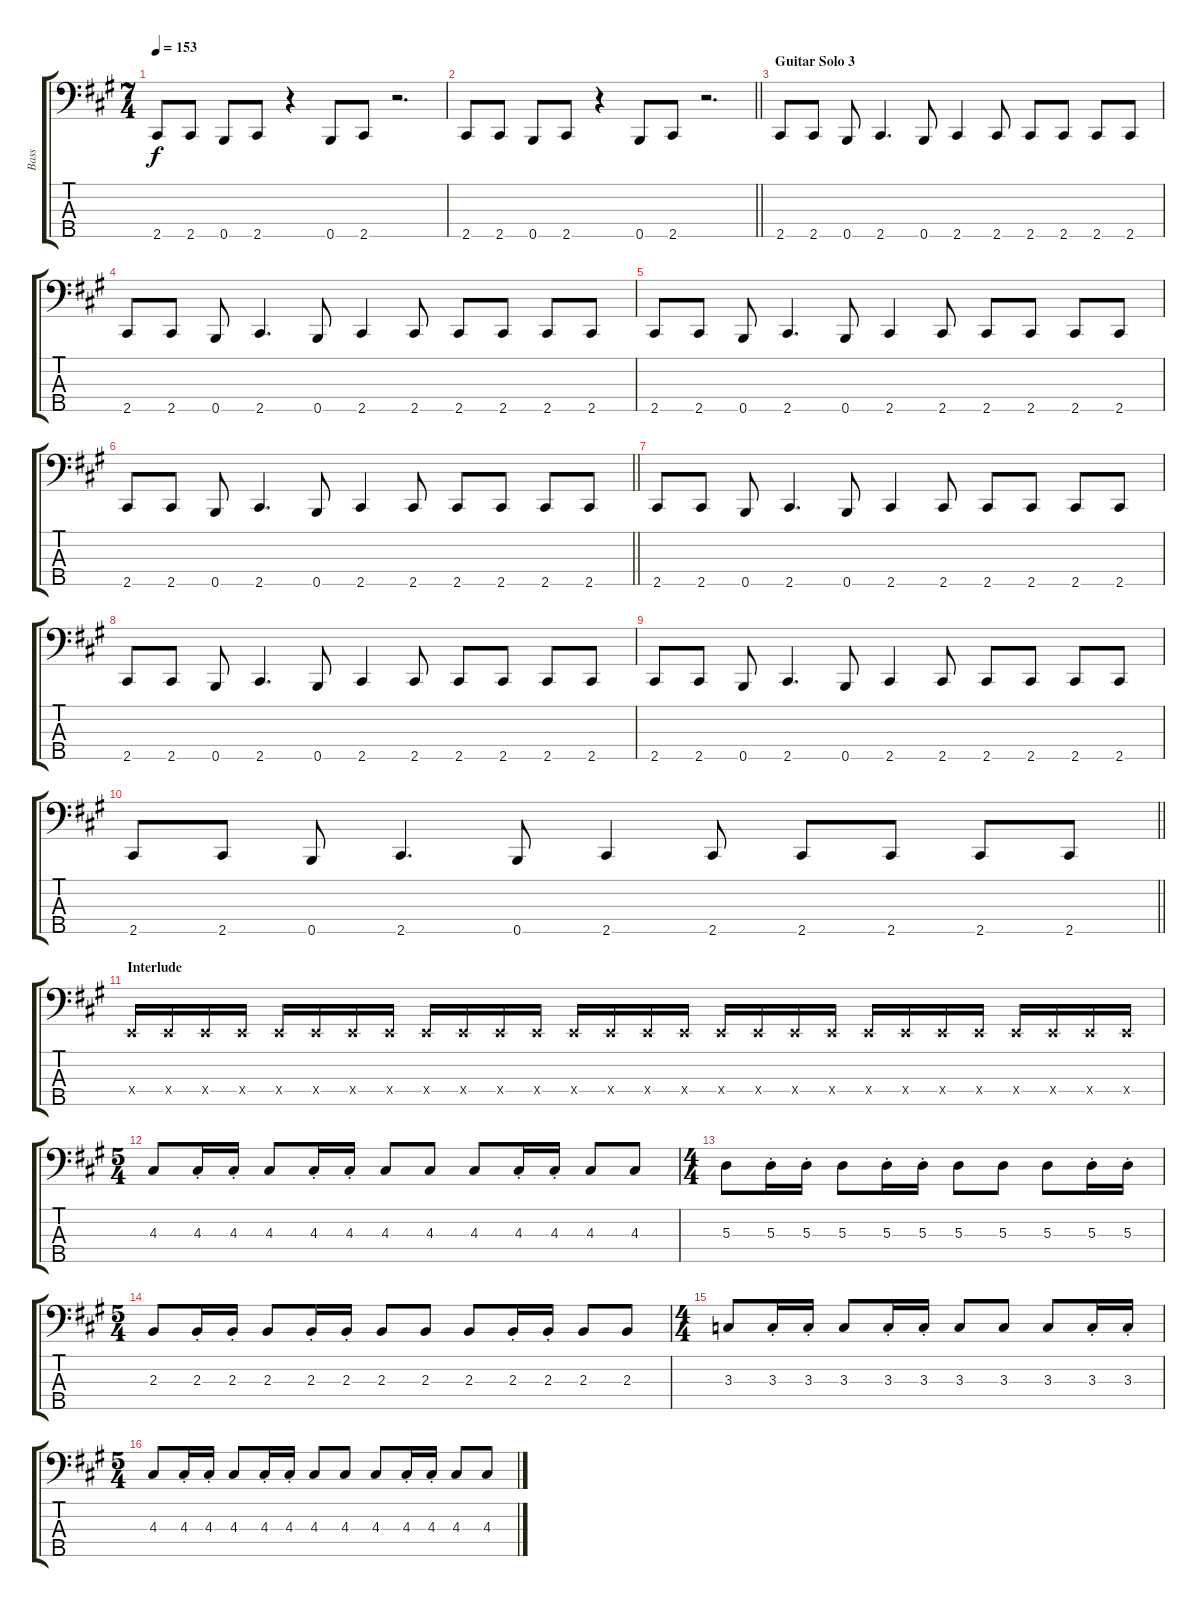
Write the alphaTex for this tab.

\track ("Bass" "Bass") {instrument electricbassfinger}
\staff {score tabs}
\tuning (G2 D2 A1 E1 B0) {hide}
\ts (7 4)
\tempo 153
\clef f4
\ks a
2.5.8{dy f} 2.5.8 0.5.8 2.5.8 r.4 0.5.8 2.5.8 r.2{d} |
\barLineRight lightlight
2.5.8 2.5.8 0.5.8 2.5.8 r.4 0.5.8 2.5.8 r.2{d} |
\section ("" "Guitar Solo 3")
2.5.8 2.5.8 0.5.8 2.5.4{d} 0.5.8 2.5.4 2.5.8 2.5.8 2.5.8 2.5.8 2.5.8 |
2.5.8 2.5.8 0.5.8 2.5.4{d} 0.5.8 2.5.4 2.5.8 2.5.8 2.5.8 2.5.8 2.5.8 |
2.5.8 2.5.8 0.5.8 2.5.4{d} 0.5.8 2.5.4 2.5.8 2.5.8 2.5.8 2.5.8 2.5.8 |
\barLineRight lightlight
2.5.8 2.5.8 0.5.8 2.5.4{d} 0.5.8 2.5.4 2.5.8 2.5.8 2.5.8 2.5.8 2.5.8 |
2.5.8 2.5.8 0.5.8 2.5.4{d} 0.5.8 2.5.4 2.5.8 2.5.8 2.5.8 2.5.8 2.5.8 |
2.5.8 2.5.8 0.5.8 2.5.4{d} 0.5.8 2.5.4 2.5.8 2.5.8 2.5.8 2.5.8 2.5.8 |
2.5.8 2.5.8 0.5.8 2.5.4{d} 0.5.8 2.5.4 2.5.8 2.5.8 2.5.8 2.5.8 2.5.8 |
\barLineRight lightlight
2.5.8 2.5.8 0.5.8 2.5.4{d} 0.5.8 2.5.4 2.5.8 2.5.8 2.5.8 2.5.8 2.5.8 |
\section ("" "Interlude")
0.4{x}.16 0.4{x}.16 0.4{x}.16 0.4{x}.16 0.4{x}.16 0.4{x}.16 0.4{x}.16 0.4{x}.16 0.4{x}.16 0.4{x}.16 0.4{x}.16 0.4{x}.16 0.4{x}.16 0.4{x}.16 0.4{x}.16 0.4{x}.16 0.4{x}.16 0.4{x}.16 0.4{x}.16 0.4{x}.16 0.4{x}.16 0.4{x}.16 0.4{x}.16 0.4{x}.16 0.4{x}.16 0.4{x}.16 0.4{x}.16 0.4{x}.16 |
\ts (5 4)
4.3.8 4.3{st}.16 4.3{st}.16 4.3.8 4.3{st}.16 4.3{st}.16 4.3.8 4.3.8 4.3.8 4.3{st}.16 4.3{st}.16 4.3.8 4.3.8 |
\ts (4 4)
5.3.8 5.3{st}.16 5.3{st}.16 5.3.8 5.3{st}.16 5.3{st}.16 5.3.8 5.3.8 5.3.8 5.3{st}.16 5.3{st}.16 |
\ts (5 4)
2.3.8 2.3{st}.16 2.3{st}.16 2.3.8 2.3{st}.16 2.3{st}.16 2.3.8 2.3.8 2.3.8 2.3{st}.16 2.3{st}.16 2.3.8 2.3.8 |
\ts (4 4)
3.3.8 3.3{st}.16 3.3{st}.16 3.3.8 3.3{st}.16 3.3{st}.16 3.3.8 3.3.8 3.3.8 3.3{st}.16 3.3{st}.16 |
\ts (5 4)
4.3.8 4.3{st}.16 4.3{st}.16 4.3.8 4.3{st}.16 4.3{st}.16 4.3.8 4.3.8 4.3.8 4.3{st}.16 4.3{st}.16 4.3.8 4.3.8
